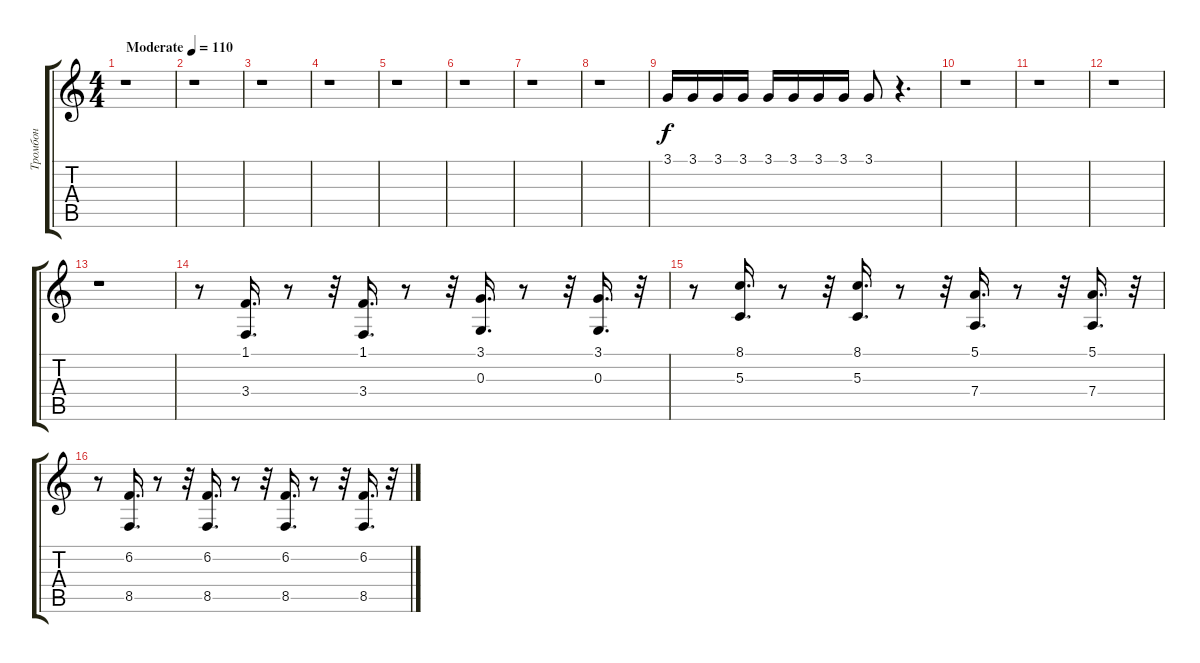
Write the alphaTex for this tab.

\track ("Тромбон" "Тромбон") {instrument trombone}
\staff {score tabs}
\tuning (E4 B3 G3 D3 A2 E2) {hide}
\ts (4 4)
\tempo (110 "Moderate")
\clef g2
\ks c
r.1{dy f instrument trombone} |
r.1 |
r.1 |
r.1 |
r.1 |
r.1 |
r.1 |
r.1 |
3.1.16 3.1.16 3.1.16 3.1.16 3.1.16 3.1.16 3.1.16 3.1.16 3.1.8 r.4{d} |
r.1 |
r.1 |
r.1 |
r.1 |
r.8 (1.1 3.4).16{d} r.8 r.32 (1.1 3.4).16{d} r.8 r.32 (3.1 0.3).16{d} r.8 r.32 (3.1 0.3).16{d} r.32 |
r.8 (8.1 5.3).16{d} r.8 r.32 (8.1 5.3).16{d} r.8 r.32 (5.1 7.4).16{d} r.8 r.32 (5.1 7.4).16{d} r.32 |
r.8 (6.2 8.5).16{d} r.8 r.32 (6.2 8.5).16{d} r.8 r.32 (6.2 8.5).16{d} r.8 r.32 (6.2 8.5).16{d} r.32
